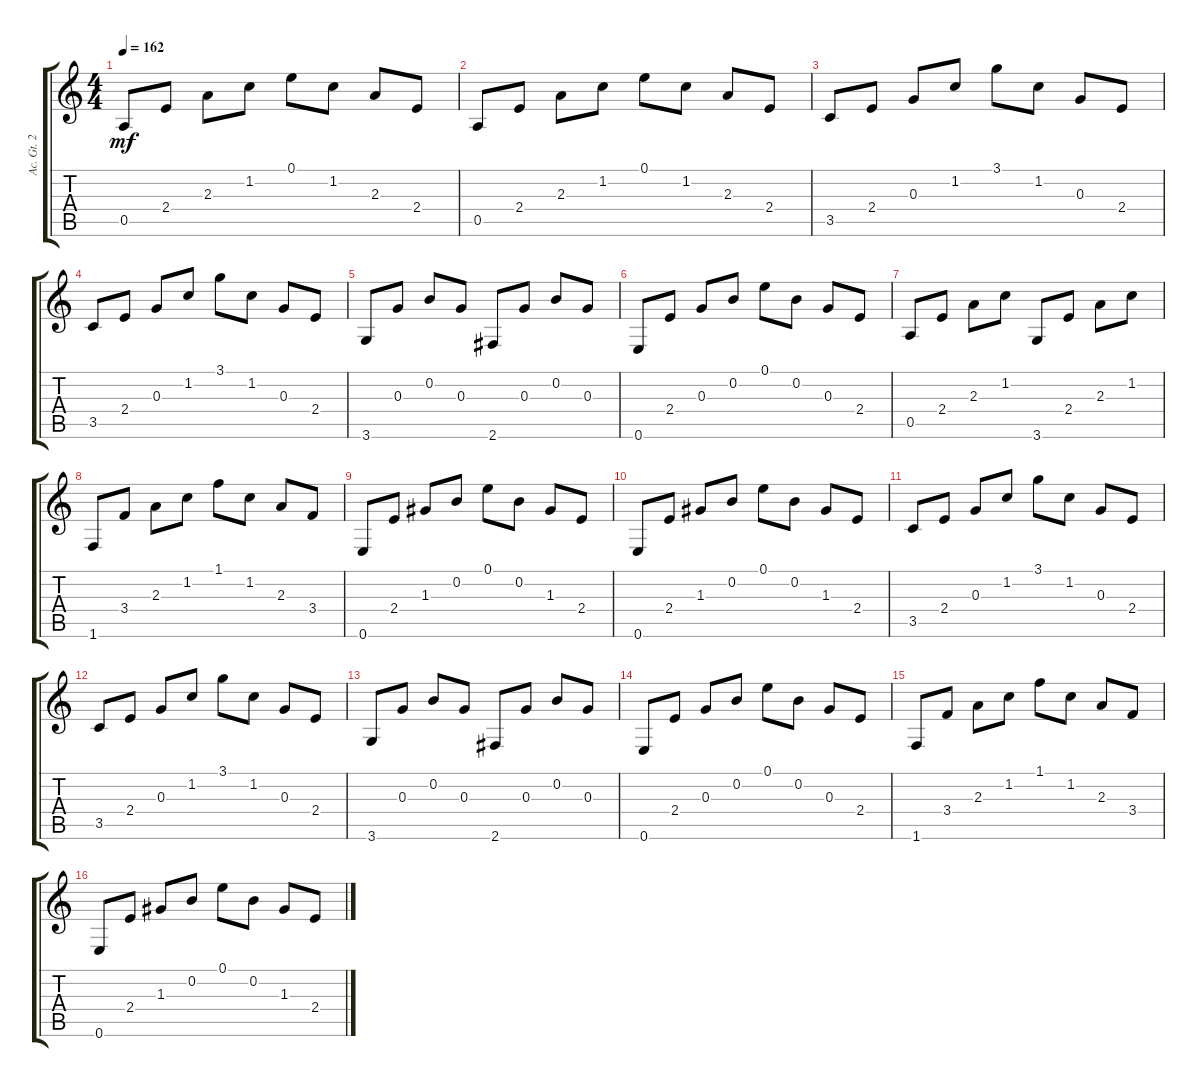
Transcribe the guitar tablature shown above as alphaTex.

\track ("Ac. Gt. 2" "Ac. Gt. 2") {instrument acousticguitarsteel}
\staff {score tabs}
\tuning (E4 B3 G3 D3 A2 E2) {hide}
\ts (4 4)
\tempo 162
\clef g2
\ks c
0.5.8{dy mf} 2.4.8 2.3.8 1.2.8 0.1.8 1.2.8 2.3.8 2.4.8 |
0.5.8 2.4.8 2.3.8 1.2.8 0.1.8 1.2.8 2.3.8 2.4.8 |
3.5.8 2.4.8 0.3.8 1.2.8 3.1.8 1.2.8 0.3.8 2.4.8 |
3.5.8 2.4.8 0.3.8 1.2.8 3.1.8 1.2.8 0.3.8 2.4.8 |
3.6.8 0.3.8 0.2.8 0.3.8 2.6.8 0.3.8 0.2.8 0.3.8 |
0.6.8 2.4.8 0.3.8 0.2.8 0.1.8 0.2.8 0.3.8 2.4.8 |
0.5.8 2.4.8 2.3.8 1.2.8 3.6.8 2.4.8 2.3.8 1.2.8 |
1.6.8 3.4.8 2.3.8 1.2.8 1.1.8 1.2.8 2.3.8 3.4.8 |
0.6.8 2.4.8 1.3.8 0.2.8 0.1.8 0.2.8 1.3.8 2.4.8 |
0.6.8 2.4.8 1.3.8 0.2.8 0.1.8 0.2.8 1.3.8 2.4.8 |
3.5.8 2.4.8 0.3.8 1.2.8 3.1.8 1.2.8 0.3.8 2.4.8 |
3.5.8 2.4.8 0.3.8 1.2.8 3.1.8 1.2.8 0.3.8 2.4.8 |
3.6.8 0.3.8 0.2.8 0.3.8 2.6.8 0.3.8 0.2.8 0.3.8 |
0.6.8 2.4.8 0.3.8 0.2.8 0.1.8 0.2.8 0.3.8 2.4.8 |
1.6.8 3.4.8 2.3.8 1.2.8 1.1.8 1.2.8 2.3.8 3.4.8 |
0.6.8 2.4.8 1.3.8 0.2.8 0.1.8 0.2.8 1.3.8 2.4.8
